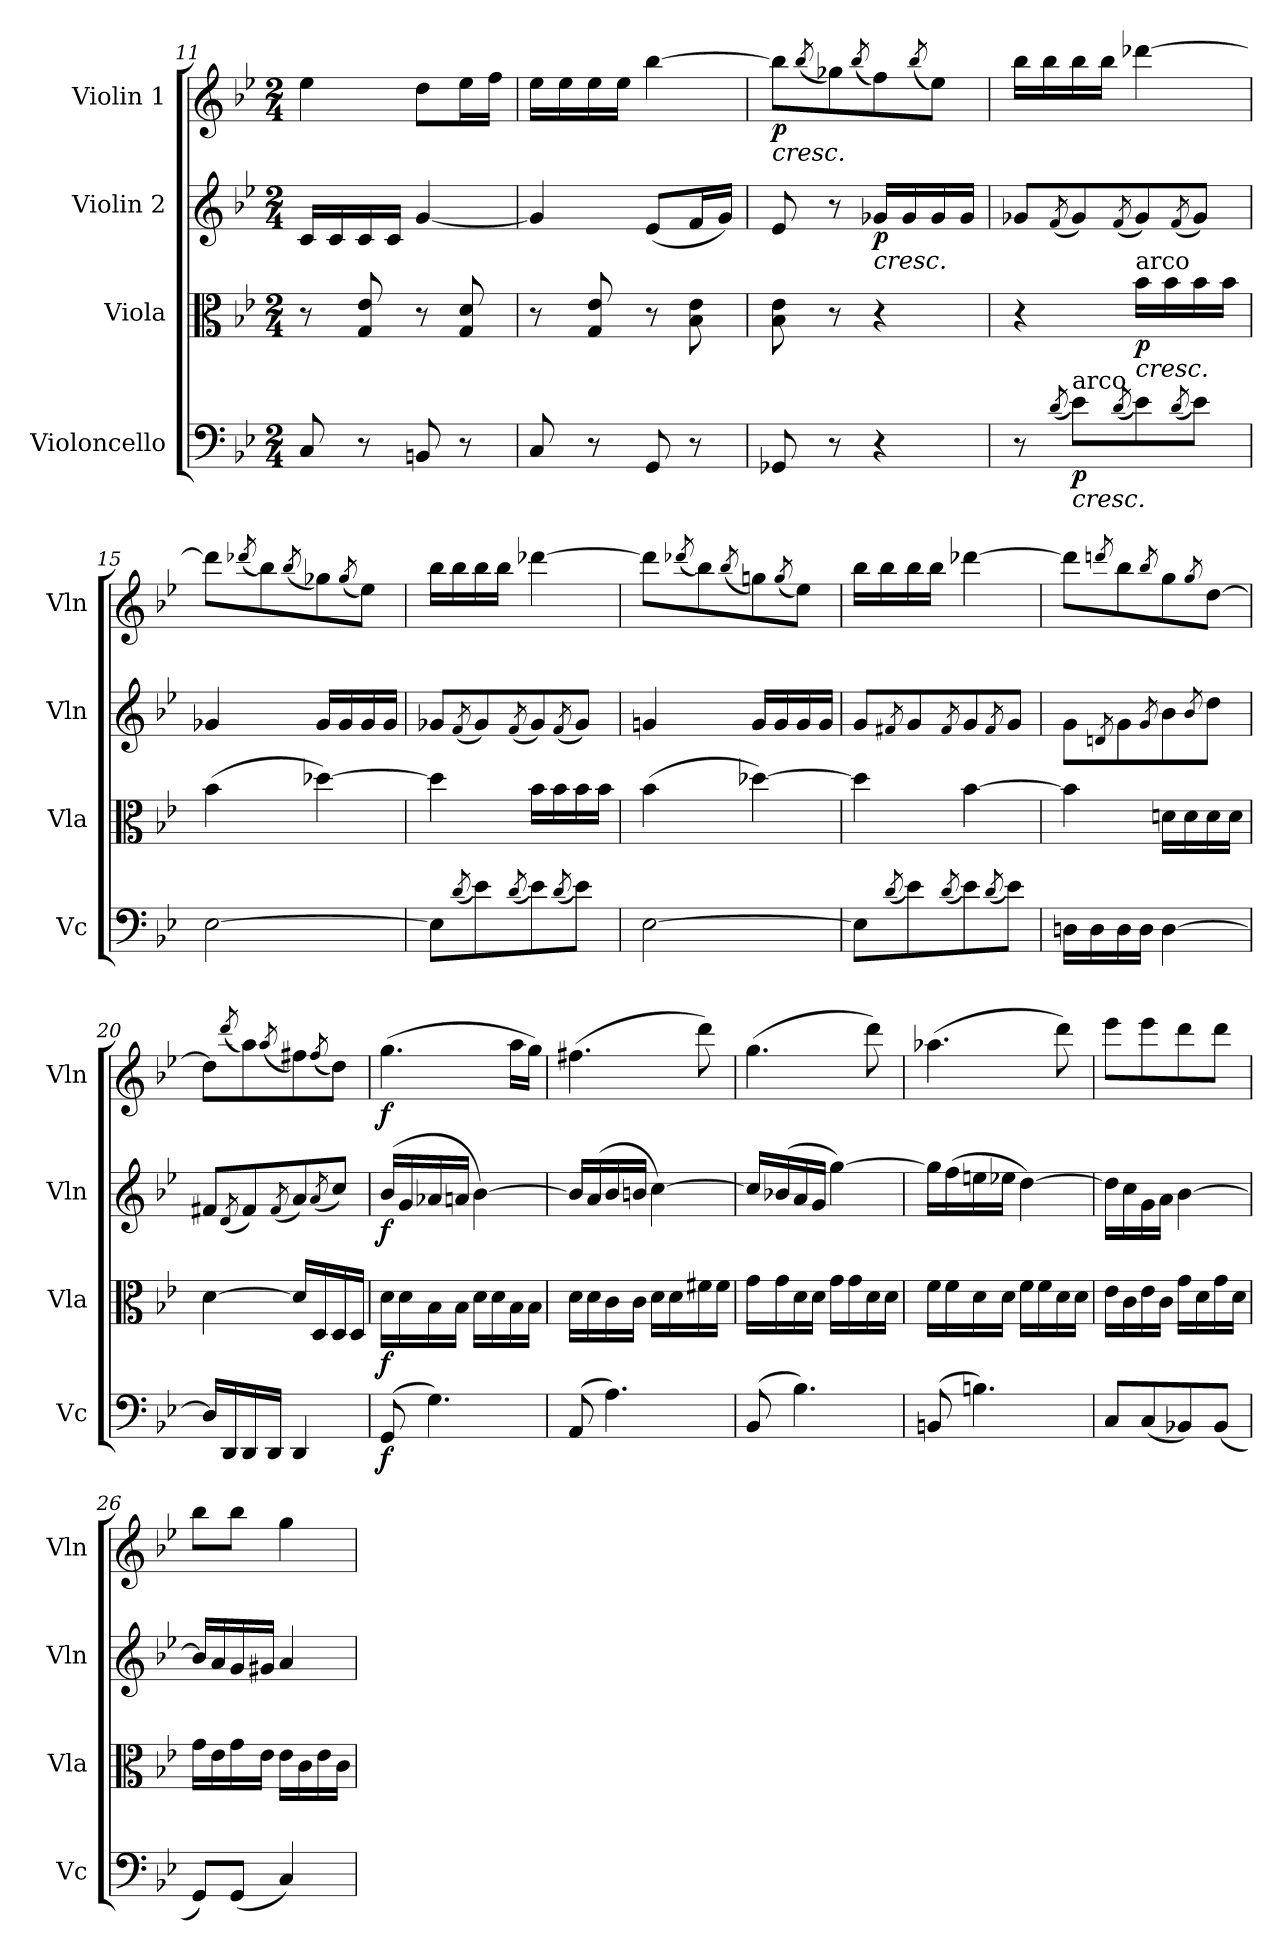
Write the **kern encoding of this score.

**kern	**dynam	**kern	**dynam	**kern	**dynam	**kern	**dynam
*part4	*part4	*part3	*part3	*part2	*part2	*part1	*part1
*staff4	*staff4	*staff3	*staff3	*staff2	*staff2	*staff1	*staff1
*I"Violoncello	*	*I"Viola	*	*I"Violin 2	*	*I"Violin 1	*
*I'Vc	*	*I'Vla	*	*I'Vln	*	*I'Vln	*
*clefF4	*	*clefC3	*	*clefG2	*	*clefG2	*
*k[b-e-]	*	*k[b-e-]	*	*k[b-e-]	*	*k[b-e-]	*
*M2/4	*	*M2/4	*	*M2/4	*	*M2/4	*
=11	=11	=11	=11	=11	=11	=11	=11
8C/	.	8r	.	16c/LL	.	4ee-\	.
.	.	.	.	16c/	.	.	.
8r	.	8G/ 8e-/	.	16c/	.	.	.
.	.	.	.	16c/JJ	.	.	.
8BBn/	.	8r	.	[<4g/	.	8dd\L	.
8r	.	8G/ 8d/	.	.	.	16ee-\L	.
.	.	.	.	.	.	16ff\JJ	.
=12	=12	=12	=12	=12	=12	=12	=12
8C/	.	8r	.	4g/]	.	16ee-\LL	.
.	.	.	.	.	.	16ee-\	.
8r	.	8G/ 8e-/	.	.	.	16ee-\	.
.	.	.	.	.	.	16ee-\JJ	.
8GG/	.	8r	.	(8e-/L	.	[>4bb-\	.
8r	.	8B-\ 8e-\	.	16f/L	.	.	.
.	.	.	.	16g/JJ)	.	.	.
=13	=13	=13	=13	=13	=13	=13	=13
!	!	!	!	!	!	!LO:TX:b:i:t=cresc.	!
!	!	!	!	!	!	!	!LO:DY:b
8GG-X/	.	8B-\ 8e-\	.	8e-/	.	8bb-\L]	p
.	.	.	.	.	.	(8qbb-/	.
8r	.	8r	.	8r	.	8gg-X\)	.
.	.	.	.	.	.	(8qbb-/	.
!	!	!	!	!LO:TX:b:i:t=cresc.	!	!	!
!	!	!	!	!	!LO:DY:b	!	!
4r	.	4r	.	16g-X/LL	p	8ff\)	.
.	.	.	.	16g-/	.	.	.
.	.	.	.	.	.	(8qbb-/	.
.	.	.	.	16g-/	.	8ee-\J)	.
.	.	.	.	16g-/JJ	.	.	.
=14	=14	=14	=14	=14	=14	=14	=14
8r	.	4r	.	8g-X/L	.	16bb-\LL	.
.	.	.	.	.	.	16bb-\	.
(8qd/	.	.	.	(8qf/	.	.	.
!LO:TX:a:t=arco	!	!	!	!	!	!	!
!LO:TX:b:i:t=cresc.	!	!	!	!	!	!	!
!	!LO:DY:b	!	!	!	!	!	!
8e-\L)	p	.	.	8g-/)	.	16bb-\	.
.	.	.	.	.	.	16bb-\JJ	.
(8qd/	.	.	.	(8qf/	.	.	.
!	!	!LO:TX:a:t=arco	!	!	!	!	!
!	!	!LO:TX:b:i:t=cresc.	!	!	!	!	!
!	!	!	!LO:DY:b	!	!	!	!
8e-\)	.	16b-\LL	p	8g-/)	.	[>4ddd-X\	.
.	.	16b-\	.	.	.	.	.
(8qd/	.	.	.	(8qf/	.	.	.
8e-\J)	.	16b-\	.	8g-/J)	.	.	.
.	.	16b-\JJ	.	.	.	.	.
!!LO:LB:g=z
=15	=15	=15	=15	=15	=15	=15	=15
[2E-\	.	(4b-\	.	4g-X/	.	8ddd-\L]	.
.	.	.	.	.	.	(8qddd-X/	.
.	.	.	.	.	.	8bb-\)	.
.	.	.	.	.	.	(8qbb-/	.
.	.	[>4dd-X\)	.	16g-/LL	.	8gg-X\)	.
.	.	.	.	16g-/	.	.	.
.	.	.	.	.	.	(8qgg-/	.
.	.	.	.	16g-/	.	8ee-\J)	.
.	.	.	.	16g-/JJ	.	.	.
=16	=16	=16	=16	=16	=16	=16	=16
8E-\L]	.	4dd-\]	.	8g-X/L	.	16bb-\LL	.
.	.	.	.	.	.	16bb-\	.
(8qd/	.	.	.	(8qf/	.	.	.
8e-\)	.	.	.	8g-/)	.	16bb-\	.
.	.	.	.	.	.	16bb-\JJ	.
(8qd/	.	.	.	(8qf/	.	.	.
8e-\)	.	16b-\LL	.	8g-/)	.	[>4ddd-X\	.
.	.	16b-\	.	.	.	.	.
(8qd/	.	.	.	(8qf/	.	.	.
8e-\J)	.	16b-\	.	8g-/J)	.	.	.
.	.	16b-\JJ	.	.	.	.	.
=17	=17	=17	=17	=17	=17	=17	=17
[>2E-\	.	(4b-\	.	4gn/	.	8ddd-\L]	.
.	.	.	.	.	.	(8qddd-X/	.
.	.	.	.	.	.	8bb-\)	.
.	.	.	.	.	.	(8qbb-/	.
.	.	[>4dd-X\)	.	16g/LL	.	8ggn\)	.
.	.	.	.	16g/	.	.	.
.	.	.	.	.	.	(8qgg/	.
.	.	.	.	16g/	.	8ee-\J)	.
.	.	.	.	16g/JJ	.	.	.
!!LO:LB:g=z
=18	=18	=18	=18	=18	=18	=18	=18
8E-\L]	.	4dd-\]	.	8g/L	.	16bb-\LL	.
.	.	.	.	.	.	16bb-\	.
(8qd/	.	.	.	8qf#X/	.	.	.
8e-\)	.	.	.	8g/	.	16bb-\	.
.	.	.	.	.	.	16bb-\JJ	.
(8qd/	.	.	.	8qf#/	.	.	.
8e-\)	.	[>4b-\	.	8g/	.	[>4ddd-X\	.
(8qd/	.	.	.	8qf#/	.	.	.
8e-\J)	.	.	.	8g/J	.	.	.
=19	=19	=19	=19	=19	=19	=19	=19
16Dn\LL	.	4b-\]	.	8g\L	.	8ddd-\L]	.
16D\	.	.	.	.	.	.	.
.	.	.	.	8qdn/	.	8qdddn/	.
16D\	.	.	.	8g\	.	8bb-\	.
16D\JJ	.	.	.	.	.	.	.
.	.	.	.	8qg/	.	8qbb-/	.
[>4D\	.	16dn\LL	.	8b-\	.	8gg\	.
.	.	16d\	.	.	.	.	.
.	.	.	.	8qb-/	.	8qgg/	.
.	.	16d\	.	8dd\J	.	[8dd\J	.
.	.	16d\JJ	.	.	.	.	.
=20	=20	=20	=20	=20	=20	=20	=20
16D/LL]	.	[>4d\	.	8f#X/L	.	8dd\L]	.
16DD/	.	.	.	.	.	.	.
.	.	.	.	(8qd/	.	(8qddd/	.
16DD/	.	.	.	8f#/)	.	8aa\)	.
16DD/JJ	.	.	.	.	.	.	.
.	.	.	.	(8qf#/	.	(8qaa/	.
4DD/	.	16d/LL]	.	8a/)	.	8ff#X\)	.
.	.	16D/	.	.	.	.	.
.	.	.	.	(8qa/	.	(8qff#/	.
.	.	16D/	.	8cc/J)	.	8dd\J)	.
.	.	16D/JJ	.	.	.	.	.
=21	=21	=21	=21	=21	=21	=21	=21
!	!LO:DY:b	!	!LO:DY:b	!	!LO:DY:b	!	!LO:DY:b
(8GG/	f	16d\LL	f	(<16b-/LL	f	(4.gg\	f
.	.	16d\	.	16g/	.	.	.
4.G\)	.	16B-\	.	16a-X/	.	.	.
.	.	16B-\JJ	.	16an/JJ	.	.	.
.	.	16d\LL	.	[4b-\)	.	.	.
.	.	16d\	.	.	.	.	.
.	.	16B-\	.	.	.	16aa\LL	.
.	.	16B-\JJ	.	.	.	16gg\JJ)	.
=22	=22	=22	=22	=22	=22	=22	=22
(8AA/	.	16d\LL	.	16b-/LL]	.	(4.ff#X\	.
.	.	16d\	.	(<16a/	.	.	.
4.A\)	.	16c\	.	16b-/	.	.	.
.	.	16c\JJ	.	16bn/JJ	.	.	.
.	.	16d\LL	.	[>4cc\)	.	.	.
.	.	16d\	.	.	.	.	.
.	.	16f#X\	.	.	.	8ddd\)	.
.	.	16f#\JJ	.	.	.	.	.
!!LO:PB:g=z
=23	=23	=23	=23	=23	=23	=23	=23
(8BB-/	.	16g\LL	.	16cc/LL]	.	(4.gg\	.
.	.	16g\	.	(>16b-X/	.	.	.
4.B-\)	.	16d\	.	16a/	.	.	.
.	.	16d\JJ	.	16g/JJ	.	.	.
.	.	16g\LL	.	[>4gg\)	.	.	.
.	.	16g\	.	.	.	.	.
.	.	16d\	.	.	.	8ddd\)	.
.	.	16d\JJ	.	.	.	.	.
=24	=24	=24	=24	=24	=24	=24	=24
(8BBn/	.	16f\LL	.	16gg\LL]	.	(4.aa-X\	.
.	.	16f\	.	(16ff\	.	.	.
4.Bn\)	.	16d\	.	16een\	.	.	.
.	.	16d\JJ	.	16ee-X\JJ	.	.	.
.	.	16f\LL	.	[4dd\)	.	.	.
.	.	16f\	.	.	.	.	.
.	.	16d\	.	.	.	8ddd\)	.
.	.	16d\JJ	.	.	.	.	.
!!LO:LB:g=z
=25	=25	=25	=25	=25	=25	=25	=25
8C/L	.	16e-\LL	.	16dd\LL]	.	8eee-\L	.
.	.	16c\	.	16cc\	.	.	.
(<8C/	.	16e-\	.	16g\	.	8eee-\	.
.	.	16c\JJ	.	16a\JJ	.	.	.
8BB-X/)	.	16g\LL	.	[>4b-\	.	8ddd\	.
.	.	16d\	.	.	.	.	.
(<8BB-/J	.	16g\	.	.	.	8ddd\J	.
.	.	16d\JJ	.	.	.	.	.
=26	=26	=26	=26	=26	=26	=26	=26
8GG/L)	.	16g\LL	.	16b-/LL]	.	8bb-\L	.
.	.	16e-\	.	16a/	.	.	.
(<8GG/J	.	16g\	.	16g/	.	8bb-\J	.
.	.	16e-\JJ	.	16g#X/JJ	.	.	.
4C/)	.	16e-\LL	.	4a/	.	4gg\	.
.	.	16c\	.	.	.	.	.
.	.	16e-\	.	.	.	.	.
.	.	16c\JJ	.	.	.	.	.
=	=	=	=	=	=	=	=
*-	*-	*-	*-	*-	*-	*-	*-
